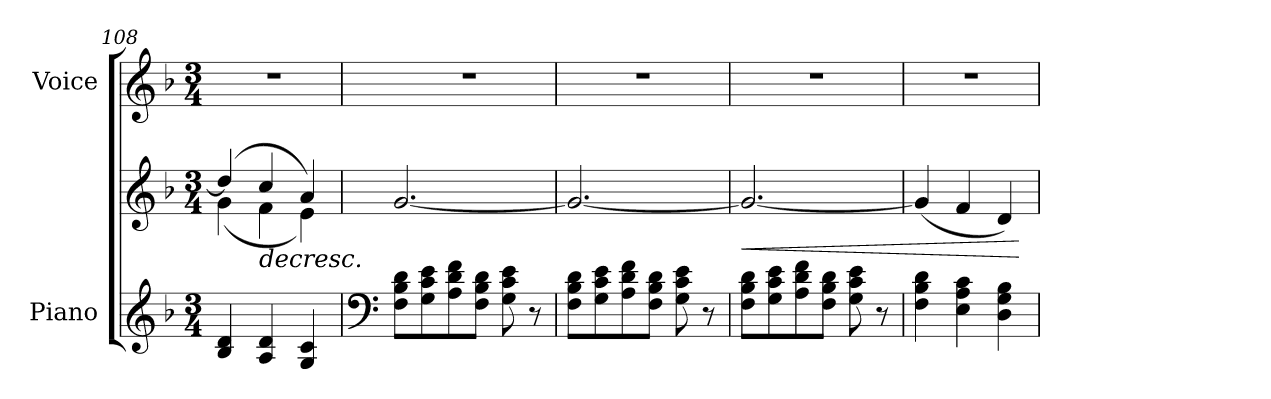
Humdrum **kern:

**kern	**kern	**dynam	**kern
*part2	*part2	*part2	*part1
*staff3	*staff2	*staff2/3	*staff1
*I"Piano	*	*	*I"Voice
*I'Pno	*	*	*
*clefG2	*clefG2	*	*clefG2
*k[b-]	*k[b-]	*	*k[b-]
*M3/4	*M3/4	*	*M3/4
=108	=108	=108	=108
*	*^	*	*
4B-/ 4d/	(4dd/]	(4g\	.	2.r
!	!	!	!LO:HP:b	!
4A/ 4d/	4cc/	4f\	>	.
4G/ 4c/	4a/)	4e\)	.	.
*	*v	*v	*	*
=109	=109	=109	=109
*clefF4	*	*	*
8F\ 8B-\ 8d\L	[2.g/	.	2.r
8G\ 8c\ 8e\	.	.	.
8A\ 8d\ 8f\	.	.	.
8F\ 8B-\ 8d\J	.	.	.
8G\ 8c\ 8e\	.	.	.
8r	.	.	.
=110	=110	=110	=110
8F\ 8B-\ 8d\L	2.g/_	.	2.r
8G\ 8c\ 8e\	.	.	.
8A\ 8d\ 8f\	.	.	.
8F\ 8B-\ 8d\J	.	.	.
8G\ 8c\ 8e\	.	.	.
8r	.	.	.
=111	=111	=111	=111
!	!	!LO:HP:b	!
8F\ 8B-\ 8d\L	2.g/_	<	2.r
8G\ 8c\ 8e\	.	.	.
8A\ 8d\ 8f\	.	.	.
8F\ 8B-\ 8d\J	.	.	.
8G\ 8c\ 8e\	.	.	.
8r	.	.	.
.	.	]	.
=112	=112	=112	=112
4F\ 4B-\ 4d\	(4g/]	.	2.r
4E\ 4A\ 4c\	4f/	.	.
4D\ 4G\ 4B-\	4d/)	.	.
.	.	[	.
=	=	=	=
*-	*-	*-	*-
